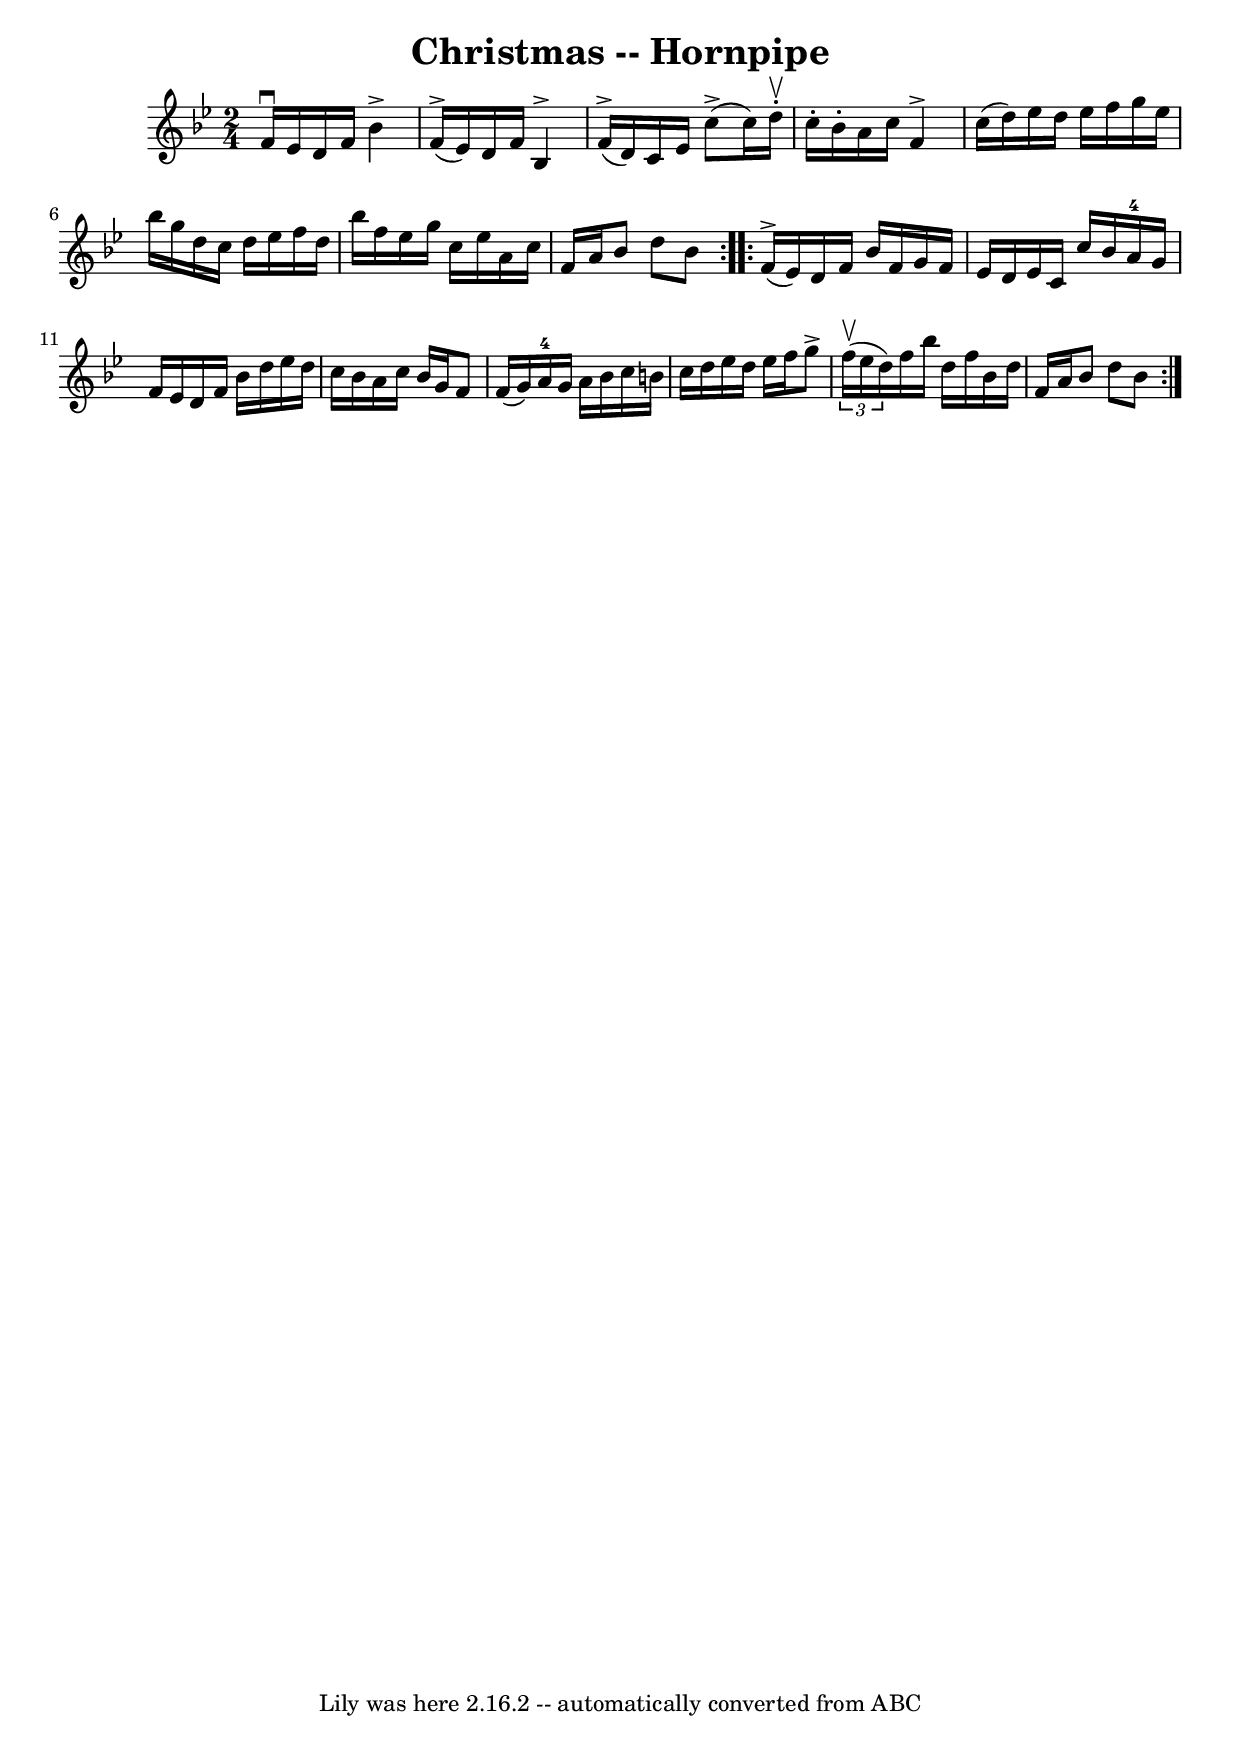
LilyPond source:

\version "2.16.2"
\include "Mammoth.ily"
\header {
  %% book = "Cole's 1000 Fiddle Tunes"
 crossRefNumber = "1"
 footnotes = "\\\\CHRISTMAS HORNPIPE. -- First lady balance to 1st and 2d gents, 3 hands round;\\\\First gent balance to 1st and 2d ladies, 3 hands round; First couple down the \\\\centre, back, cast off; right and left 4."
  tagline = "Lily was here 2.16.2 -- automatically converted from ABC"
  title = "Christmas -- Hornpipe"

}
voicedefault =  {



  \repeat volta 2 {

    \time 2/4      \key bf \major f'16^\downbow ef'16     |
 d'16 f'16 bf'4^\accent f'16 (^\accent ef'16)    |
 d'16 f'16 bf4^\accent f'16 (^\accent d'16)    |
 c'16 ef'16 c''8 (^\accent c''16) d''16^\upbow-. c''16-. bf'16-.     |
 a'16 c''16 f'4^\accent c''16 (d''16)   |
 ef''16 d''16 ef''16 f''16 g''16 ef''16 bf''16 g''16      |
 d''16 c''16 d''16 ef''16 f''16 d''16 bf''16 f''16     |
 ef''16 g''16 c''16 ef''16 a'16 c''16 f'16 a'16     |
 bf'8 d''8 bf'8    
  }     
  \repeat volta 2 {
 f'16 (^\accent ef'16)    |
 d'16 f'16 bf'16 f'16 g'16 f'16 ef'16 d'16     |
 ef'16 c'16 c''16 bf'16 a'16-4 g'16 f'16 ef'16     |
 d'16 f'16 bf'16 d''16 ef''16 d''16 c''16 bf'16     |
 a'16 c''16 bf'16 g'16 f'8 f'16 (g'16)    |
 a'16-4 g'16 a'16 bf'16 c''16 b'16 c''16 d''16     |
 ef''16    
 d''16 ef''16 f''16 g''8^\accent   \times 2/3 { f''16 (^\upbow   
						 ef''16 d''16)  						  }    |
 f''16 bf''16 d''16 f''16 bf'16 d''16 f'16 a'16     |
 bf'8 d''8 bf'8    
  }   

}

\score{
  <<

    \context Staff="default"
    {
      \voicedefault 
      
    }

  >>
  \layout {
    
  }
  \midi {
  }

}
